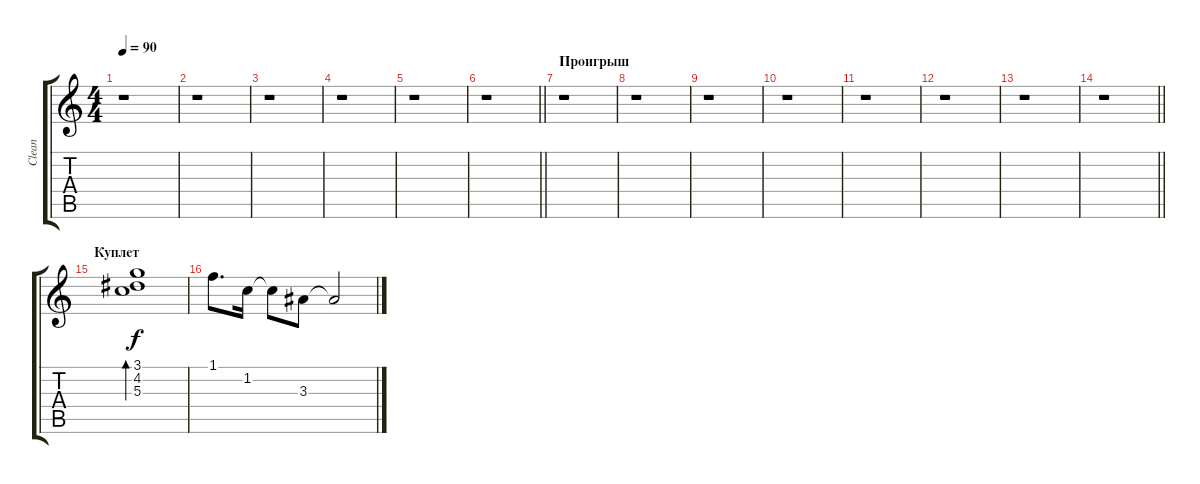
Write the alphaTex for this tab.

\track ("Clean" "Clean") {instrument electricguitarclean}
\staff {score tabs}
\tuning (E4 B3 G3 D3 A2 E2) {hide}
\ts (4 4)
\tempo 90
\clef g2
\ks c
r.1{dy f} |
r.1 |
r.1 |
r.1 |
r.1 |
\barLineRight lightlight
r.1 |
\section ("" "Проигрыш")
r.1 |
r.1 |
r.1 |
r.1 |
r.1 |
r.1 |
r.1 |
\barLineRight lightlight
r.1 |
\section ("" "Куплет")
(3.1 4.2 5.3).1{bd 30} |
1.1.8{d} 1.2.16 1.2{t}.8 3.3.8 3.3{t}.2
